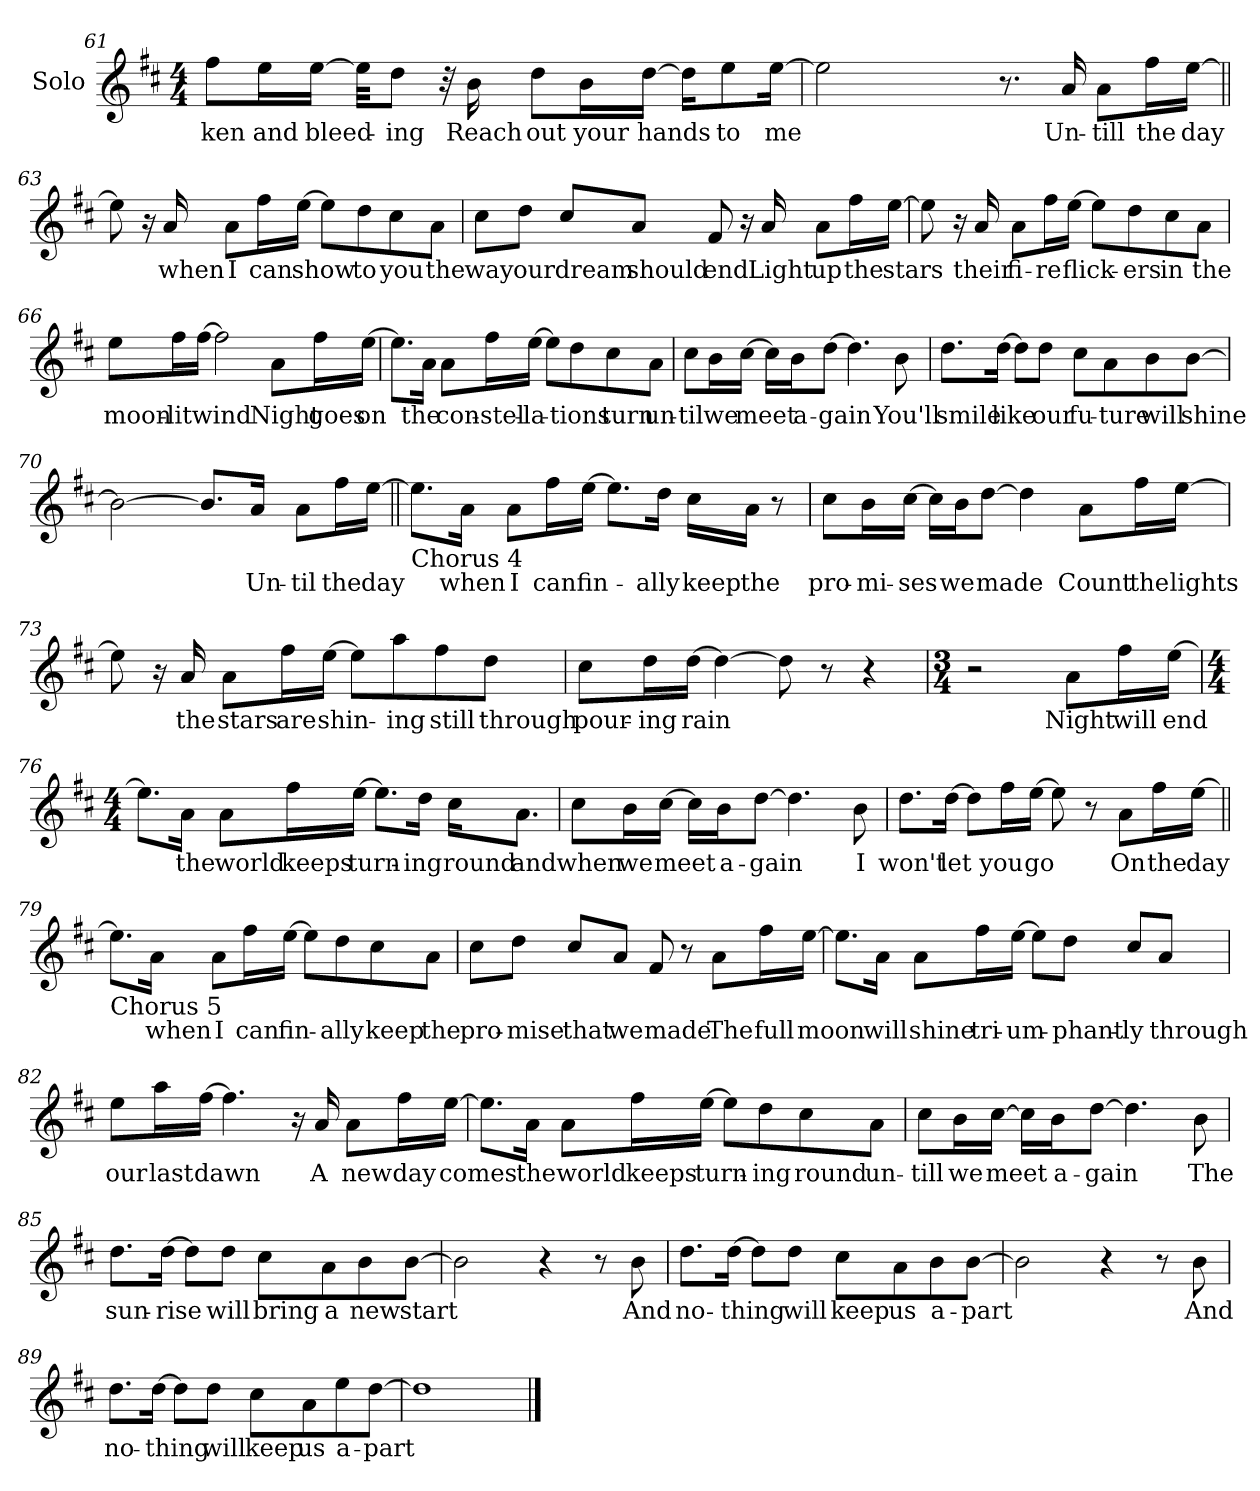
**kern	**text
*part1	*part1
*staff1	*staff1
*I"Solo	*
*I'Solo	*
*clefG2	*
*k[f#c#]	*
*b:	*
*M4/4	*
=61	=61
8ff#\L	-ken
16ee\L	and
[16ee\JJ	bleed-
32ee\KKL]	.
8dd\J	-ing
32r	.
16b\	Reach
8dd\L	out
16b\L	your
[16dd\JJ	hands
16dd\KL]	.
8ee\	to
[16ee\Jk	me
=62	=62
*^	*
2ee\]	4ryy	.
.	8ryy	.
.	32ryy	.
*MM79	*	*
.	2ryy	.
8.r	.	.
16a/	.	Un-
8a\L	.	-till
16ff#\L	.	the
.	16.ryy	.
[16ee\JJ	.	day
=63||	=63||	=63||
!LO:TX:b:t=Chorus 3	!	!
*v	*v	*
8ee\]	.
16r	.
16a/	when
8a\L	I
16ff#\L	can
[16ee\JJ	show
8ee\L]	.
8dd\	to
8cc#\	you
8a\J	the
=64	=64
8cc#\L	way
8dd\J	our
8cc#/L	dream
8a/J	should
8f#/	end
16r	.
16a/	Light
8a\L	up
16ff#\L	the
[16ee\JJ	stars
=65	=65
8ee\]	.
16r	.
16a/	their
8a\L	fi-
16ff#\L	-re
[16ee\JJ	flick-
8ee\L]	.
8dd\	-ers
8cc#\	in
8a\J	the
=66	=66
8ee\L	moon-
16ff#\L	-lit
[16ff#\JJ	wind
2ff#\]	.
8a\L	Night
16ff#\L	goes
[16ee\JJ	on
=67	=67
8.ee\L]	.
16a\Jk	the
8a\L	con-
16ff#\L	-stel-
[16ee\JJ	-la-
8ee\L]	.
8dd\	-tions
8cc#\	turn
8a\J	un-
=68	=68
8cc#\L	-til
16b\L	we
[16cc#\JJ	meet
16cc#\LL]	.
16b\J	a-
[8dd\J	-gain
4.dd\]	.
8b\	You'll
=69	=69
8.dd\L	smile
[16dd\Jk	like
8dd\L]	.
8dd\J	our
8cc#\L	fu-
8a\	-ture
8b\	will
[8b\J	shine
=70	=70
2b\_	.
8.b/L]	.
16a/Jk	Un-
8a\L	-til
16ff#\L	the
[16ee\JJ	day
*MM77	*
=71||	=71||
!LO:TX:b:t=Chorus 4	!
8.ee\L]	.
16a\Jk	when
8a\L	I
16ff#\L	can
[16ee\JJ	fin-
8.ee\L]	.
16dd\Jk	-ally
16cc#\LL	keep
16a\JJ	the
8r	.
=72	=72
8cc#\L	pro-
16b\L	-mi-
[16cc#\JJ	-ses
16cc#\LL]	.
16b\J	we
[8dd\J	made
4dd\]	.
8a\L	Count
16ff#\L	the
[16ee\JJ	lights
=73	=73
8ee\]	.
16r	.
16a/	the
8a\L	stars
16ff#\L	are
[16ee\JJ	shin-
8ee\L]	.
8aa\	-ing
8ff#\	still
8dd\J	through
=74	=74
8cc#\L	pour-
16dd\L	-ing
[16dd\JJ	rain
4dd\_	.
8dd\]	.
8r	.
4r	.
=75	=75
*M3/4	*
*MM79	*
2r	.
8a\L	Night
16ff#\L	will
[16ee\JJ	end
=76	=76
*M4/4	*
8.ee\L]	.
16a\Jk	the
8a\L	world
16ff#\L	keeps
[16ee\JJ	turn-
8.ee\L]	.
16dd\Jk	-ing
16cc#\KL	round
8.a\J	and
=77	=77
8cc#\L	when
16b\L	we
[16cc#\JJ	meet
16cc#\LL]	.
16b\J	a-
[8dd\J	-gain
4.dd\]	.
8b\	I
=78	=78
8.dd\L	won't
[16dd\Jk	let
8dd\L]	.
16ff#\L	you
[16ee\JJ	go
8ee\]	.
8r	.
8a\L	On
16ff#\L	the
[16ee\JJ	day
=79||	=79||
!LO:TX:b:t=Chorus 5	!
8.ee\L]	.
16a\Jk	when
8a\L	I
16ff#\L	can
[16ee\JJ	fin-
8ee\L]	.
8dd\	-ally
8cc#\	keep
8a\J	the
=80	=80
8cc#\L	pro-
8dd\J	-mise
8cc#/L	that
8a/J	we
8f#/	made
8r	.
8a\L	The
16ff#\L	full
[16ee\JJ	moon
=81	=81
8.ee\L]	.
16a\Jk	will
8a\L	shine
16ff#\L	tri-
[16ee\JJ	-um-
8ee\L]	.
8dd\J	-phant-
8cc#/L	-ly
8a/J	through
=82	=82
8ee\L	our
16aa\L	last
[16ff#\JJ	dawn
4.ff#\]	.
16r	.
16a/	A
8a\L	new
16ff#\L	day
[16ee\JJ	comes
=83	=83
8.ee\L]	.
16a\Jk	the
8a\L	world
16ff#\L	keeps
[16ee\JJ	turn-
8ee\L]	.
8dd\	-ing
8cc#\	round
8a\J	un-
=84	=84
8cc#\L	-till
16b\L	we
[16cc#\JJ	meet
16cc#\LL]	.
16b\J	a-
[8dd\J	-gain
4.dd\]	.
8b\	The
=85	=85
8.dd\L	sun-
[16dd\Jk	-rise
8dd\L]	.
8dd\J	will
8cc#\L	bring
8a\	a
8b\	new
[8b\J	start
=86	=86
2b\]	.
4r	.
8r	.
8b\	And
=87	=87
8.dd\L	no-
[16dd\Jk	-thing
8dd\L]	.
8dd\J	will
8cc#\L	keep
8a\	us
8b\	a-
[8b\J	-part
=88	=88
2b\]	.
4r	.
8r	.
8b\	And
=89	=89
8.dd\L	no-
[16dd\Jk	-thing
8dd\L]	.
8dd\J	will
8cc#\L	keep
8a\	us
8ee\	a-
[8dd\J	-part
=90	=90
1dd]	.
==	==
*-	*-
